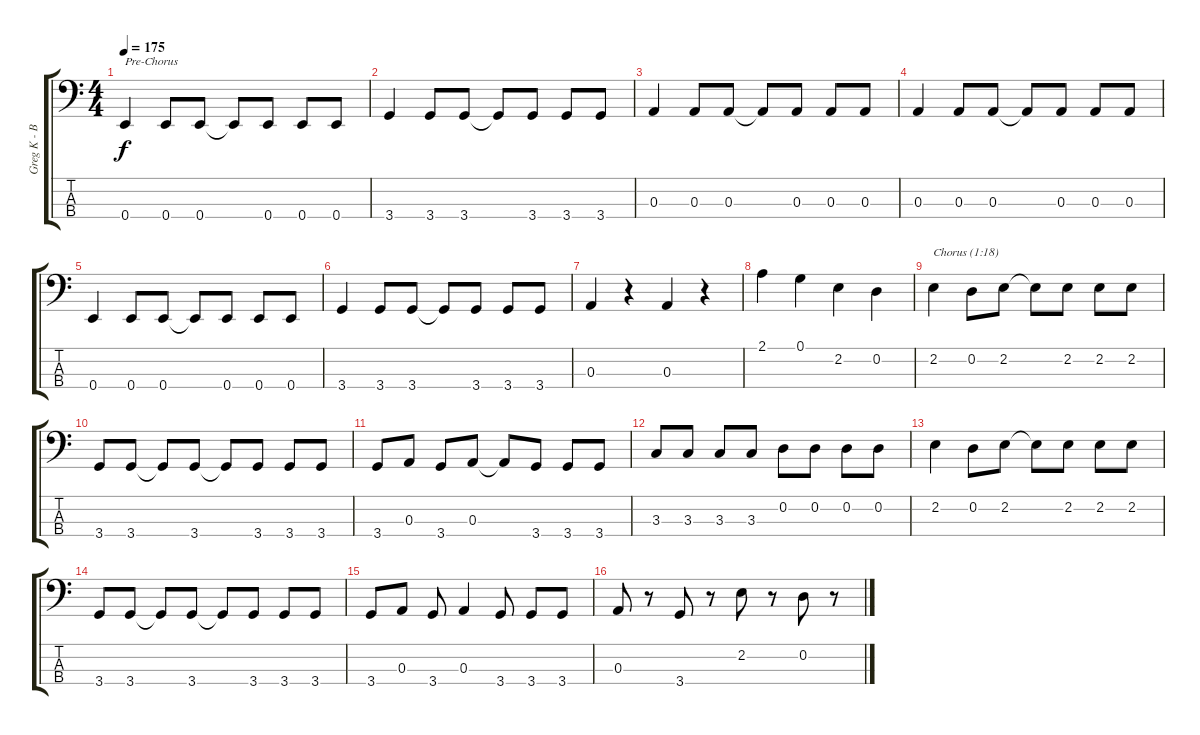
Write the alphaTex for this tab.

\track ("Greg K - Bass" "Greg K - B") {instrument electricbasspick}
\staff {score tabs}
\tuning (G2 D2 A1 E1) {hide}
\ts (4 4)
\tempo 175
\clef f4
\ks c
0.4.4{txt "Pre-Chorus" dy f} 0.4.8 0.4.8 0.4{t}.8 0.4.8 0.4.8 0.4.8 |
3.4.4 3.4.8 3.4.8 3.4{t}.8 3.4.8 3.4.8 3.4.8 |
0.3.4 0.3.8 0.3.8 0.3{t}.8 0.3.8 0.3.8 0.3.8 |
0.3.4 0.3.8 0.3.8 0.3{t}.8 0.3.8 0.3.8 0.3.8 |
0.4.4 0.4.8 0.4.8 0.4{t}.8 0.4.8 0.4.8 0.4.8 |
3.4.4 3.4.8 3.4.8 3.4{t}.8 3.4.8 3.4.8 3.4.8 |
0.3.4 r.4 0.3.4 r.4 |
2.1.4 0.1.4 2.2.4 0.2.4 |
2.2.4{txt "Chorus (1:18)"} 0.2.8 2.2.8 2.2{t}.8 2.2.8 2.2.8 2.2.8 |
3.4.8 3.4.8 3.4{t}.8 3.4.8 3.4{t}.8 3.4.8 3.4.8 3.4.8 |
3.4.8 0.3.8 3.4.8 0.3.8 0.3{t}.8 3.4.8 3.4.8 3.4.8 |
3.3.8 3.3.8 3.3.8 3.3.8 0.2.8 0.2.8 0.2.8 0.2.8 |
2.2.4 0.2.8 2.2.8 2.2{t}.8 2.2.8 2.2.8 2.2.8 |
3.4.8 3.4.8 3.4{t}.8 3.4.8 3.4{t}.8 3.4.8 3.4.8 3.4.8 |
3.4.8 0.3.8 3.4.8 0.3.4 3.4.8 3.4.8 3.4.8 |
0.3.8 r.8 3.4.8 r.8 2.2.8 r.8 0.2.8 r.8
